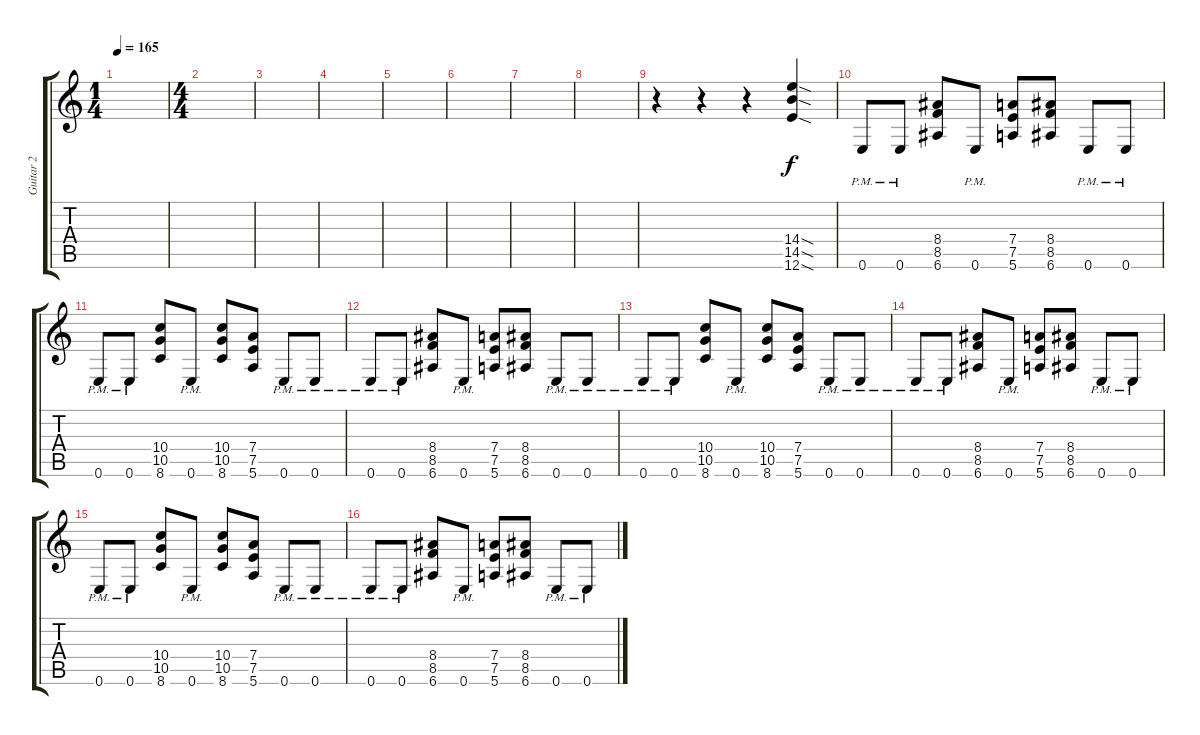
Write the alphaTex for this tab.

\track ("Guitar 2" "Guitar 2") {instrument distortionguitar}
\staff {score tabs}
\tuning (E4 B3 G3 D3 A2 E2) {hide}
\ts (1 4)
\tempo 165
\clef g2
\ks c
|
\ts (4 4)
|
|
|
|
|
|
|
r.4 r.4 r.4 (14.4{sod} 14.5{sod} 12.6{sod}).4 |
0.6{pm}.8 0.6{pm}.8 (8.4 8.5 6.6).8 0.6{pm}.8 (7.4 7.5 5.6).8 (8.4 8.5 6.6).8 0.6{pm}.8 0.6{pm}.8 |
0.6{pm}.8 0.6{pm}.8 (10.4 10.5 8.6).8 0.6{pm}.8 (10.4 10.5 8.6).8 (7.4 7.5 5.6).8 0.6{pm}.8 0.6{pm}.8 |
0.6{pm}.8 0.6{pm}.8 (8.4 8.5 6.6).8 0.6{pm}.8 (7.4 7.5 5.6).8 (8.4 8.5 6.6).8 0.6{pm}.8 0.6{pm}.8 |
0.6{pm}.8 0.6{pm}.8 (10.4 10.5 8.6).8 0.6{pm}.8 (10.4 10.5 8.6).8 (7.4 7.5 5.6).8 0.6{pm}.8 0.6{pm}.8 |
0.6{pm}.8 0.6{pm}.8 (8.4 8.5 6.6).8 0.6{pm}.8 (7.4 7.5 5.6).8 (8.4 8.5 6.6).8 0.6{pm}.8 0.6{pm}.8 |
0.6{pm}.8 0.6{pm}.8 (10.4 10.5 8.6).8 0.6{pm}.8 (10.4 10.5 8.6).8 (7.4 7.5 5.6).8 0.6{pm}.8 0.6{pm}.8 |
0.6{pm}.8 0.6{pm}.8 (8.4 8.5 6.6).8 0.6{pm}.8 (7.4 7.5 5.6).8 (8.4 8.5 6.6).8 0.6{pm}.8 0.6{pm}.8
